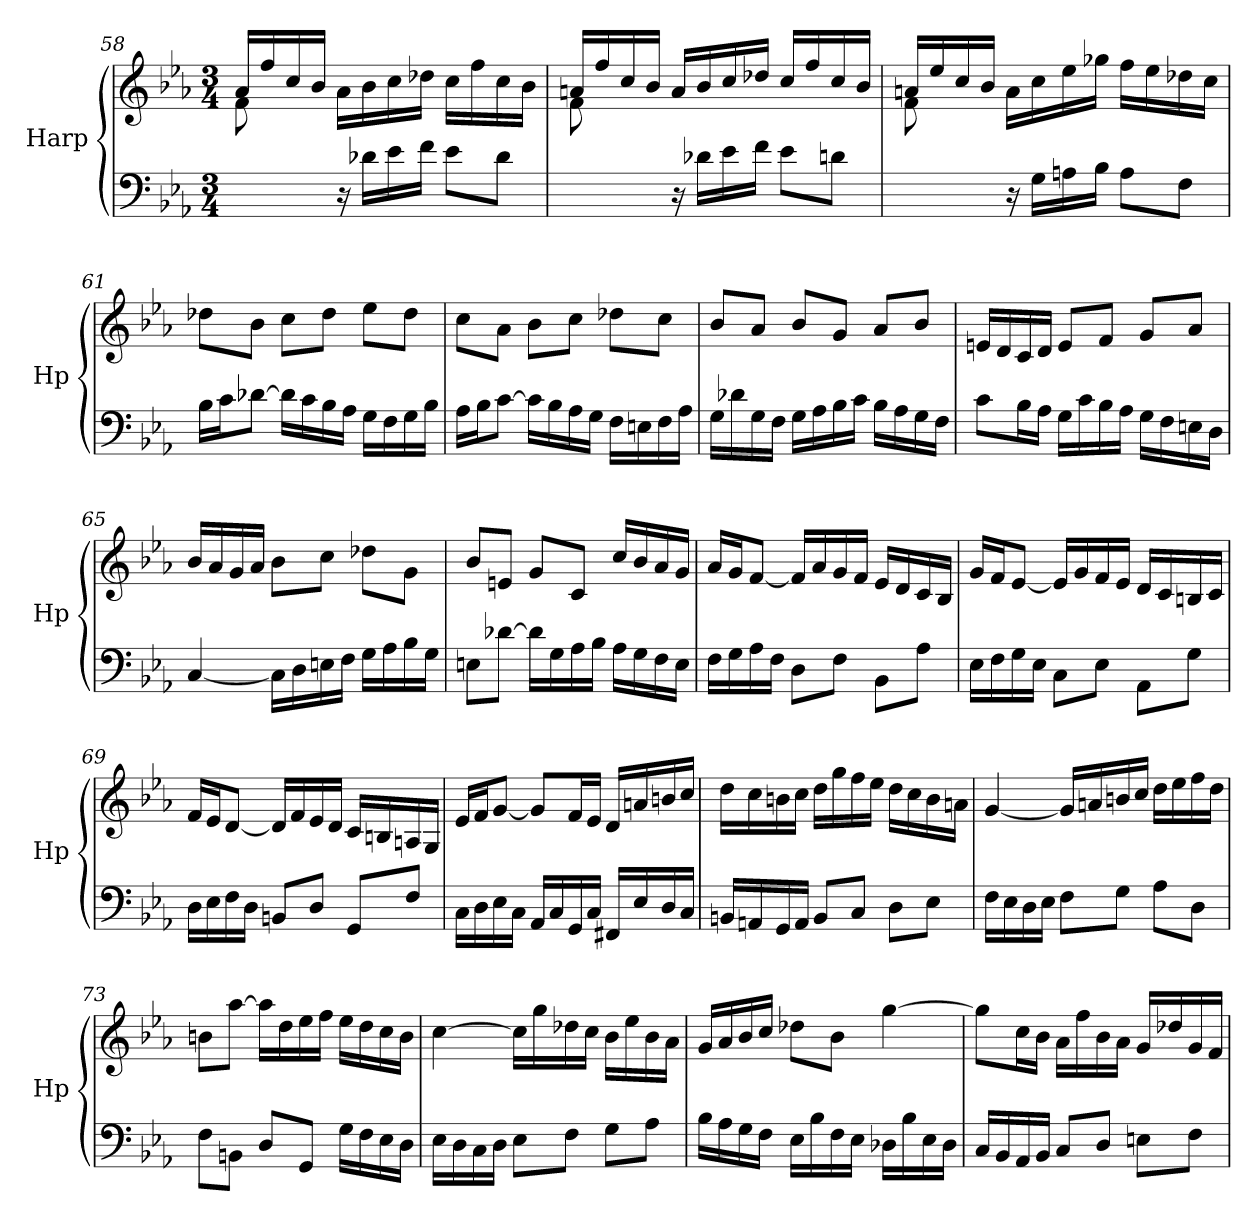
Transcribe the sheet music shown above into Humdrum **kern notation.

**kern	**kern
*part1	*part1
*staff2	*staff1
*I"Harp	*
*I'Hp	*
*clefF4	*clefG2
*k[b-e-a-]	*k[b-e-a-]
*M3/4	*M3/4
=58	=58
*	*^
8ryy	16a-/LL	8f\L
.	16ff/	.
8F/J	16cc/	2ryy
.	16b-/JJ	.
16r	16a-\LL	.
16d-X\LL	16b-\	.
16e-\	16cc\	.
16f\JJ	16dd-X\JJ	.
8e-\L	16cc\LL	.
.	16ff\	.
8d-\J	16cc\	8ryy
.	16b-\JJ	.
!!LO:LB:g=z	!!
=59	=59	=59
8ryy	16an/LL	8f\L
.	16ff/	.
8F/J	16cc/	2ryy
.	16b-/JJ	.
16r	16a/LL	.
16d-X\LL	16b-/	.
16e-\	16cc/	.
16f\JJ	16dd-X/JJ	.
8e-\L	16cc/LL	.
.	16ff/	.
8dn\J	16cc/	8ryy
.	16b-/JJ	.
=60	=60	=60
8ryy	16an/LL	8f\L
.	16ee-/	.
8F/J	16cc/	2ryy
.	16b-/JJ	.
16r	16a\LL	.
16G\LL	16cc\	.
16An\	16ee-\	.
16B-\JJ	16gg-X\JJ	.
8A\L	16ff\LL	.
.	16ee-\	.
8F\J	16dd-X\	8ryy
.	16cc\JJ	.
*	*v	*v
=61	=61
16B-\LL	8dd-X\L
16c\J	.
[8d-X\J	8b-\J
16d-\LL]	8cc\L
16c\	.
16B-\	8dd-\J
16A-\JJ	.
16G\LL	8ee-\L
16F\	.
16G\	8dd-\J
16B-\JJ	.
!!LO:LB:g=z
=62	=62
16A-\LL	8cc\L
16B-\J	.
[8c\J	8a-\J
16c\LL]	8b-\L
16B-\	.
16A-\	8cc\J
16G\JJ	.
16F\LL	8dd-X\L
16En\	.
16F\	8cc\J
16A-\JJ	.
=63	=63
16G\LL	8b-/L
16d-X\	.
16G\	8a-/J
16F\JJ	.
16G\LL	8b-/L
16A-\	.
16B-\	8g/J
16c\JJ	.
16B-\LL	8a-/L
16A-\	.
16G\	8b-/J
16F\JJ	.
=64	=64
8c\L	16en/LL
.	16d/
16B-\L	16c/
16A-\JJ	16d/JJ
16G\LL	8e/L
16c\	.
16B-\	8f/J
16A-\JJ	.
16G\LL	8g/L
16F\	.
16En\	8a-/J
16D\JJ	.
!!LO:LB:g=z
=65	=65
[4C/	16b-/LL
.	16a-/
.	16g/
.	16a-/JJ
16C\LL]	8b-\L
16D\	.
16En\	8cc\J
16F\JJ	.
16G\LL	8dd-X\L
16A-\	.
16B-\	8g\J
16G\JJ	.
=66	=66
8En\L	8b-/L
[8d-X\J	8en/J
16d-\LL]	8g/L
16G\	.
16A-\	8c/J
16B-\JJ	.
16A-\LL	16cc/LL
16G\	16b-/
16F\	16a-/
16E\JJ	16g/JJ
=67	=67
16F\LL	16a-/LL
16G\	16g/J
16A-\	[8f/J
16F\JJ	.
8D\L	16f/LL]
.	16a-/
8F\J	16g/
.	16f/JJ
8BB-\L	16e-/LL
.	16d/
8A-\J	16c/
.	16B-/JJ
!!LO:PB:g=z
=68	=68
16E-\LL	16g/LL
16F\	16f/J
16G\	[8e-/J
16E-\JJ	.
8C\L	16e-/LL]
.	16g/
8E-\J	16f/
.	16e-/JJ
8AA-\L	16d/LL
.	16c/
8G\J	16Bn/
.	16c/JJ
=69	=69
16D\LL	16f/LL
16E-\	16e-/J
16F\	[8d/J
16D\JJ	.
8BBn/L	16d/LL]
.	16f/
8D/J	16e-/
.	16d/JJ
8GG/L	16c/LL
.	16Bn/
8F/J	16An/
.	16G/JJ
=70	=70
16C\LL	16e-/LL
16D\	16f/J
16E-\	[8g/J
16C\JJ	.
16AA-/LL	8g/L]
16C/	.
16GG/	16f/L
16C/JJ	16e-/JJ
16FF#X/LL	16d/LL
16E-/	16an/
16D/	16bn/
16C/JJ	16cc/JJ
!!LO:LB:g=z
=71	=71
16BBn/LL	16dd\LL
16AAn/	16cc\
16GG/	16bn\
16AA/JJ	16cc\JJ
8BB/L	16dd\LL
.	16gg\
8C/J	16ff\
.	16ee-\JJ
8D\L	16dd\LL
.	16cc\
8E-\J	16b\
.	16an\JJ
=72	=72
16F\LL	[4g/
16E-\	.
16D\	.
16E-\JJ	.
8F\L	16g/LL]
.	16an/
8G\J	16bn/
.	16cc/JJ
8A-\L	16dd\LL
.	16ee-\
8D\J	16ff\
.	16dd\JJ
=73	=73
8F\L	8bn\L
8BBn\J	[8aa-\J
8D/L	16aa-\LL]
.	16dd\
8GG/J	16ee-\
.	16ff\JJ
16G\LL	16ee-\LL
16F\	16dd\
16E-\	16cc\
16D\JJ	16b\JJ
!!LO:LB:g=z
=74	=74
16E-\LL	[4cc\
16D\	.
16C\	.
16D\JJ	.
8E-\L	16cc\LL]
.	16gg\
8F\J	16dd-X\
.	16cc\JJ
8G\L	16b-\LL
.	16ee-\
8A-\J	16b-\
.	16a-\JJ
=75	=75
16B-\LL	16g/LL
16A-\	16a-/
16G\	16b-/
16F\JJ	16cc/JJ
16E-\LL	8dd-X\L
16B-\	.
16F\	8b-\J
16E-\JJ	.
16D-X\LL	[4gg\
16B-\	.
16E-\	.
16D-\JJ	.
=76	=76
16C/LL	8gg\L]
16BB-/	.
16AA-/	16cc\L
16BB-/JJ	16b-\JJ
8C/L	16a-\LL
.	16ff\
8D/J	16b-\
.	16a-\JJ
8En\L	16g/LL
.	16dd-X/
8F\J	16g/
.	16f/JJ
=	=
*-	*-
